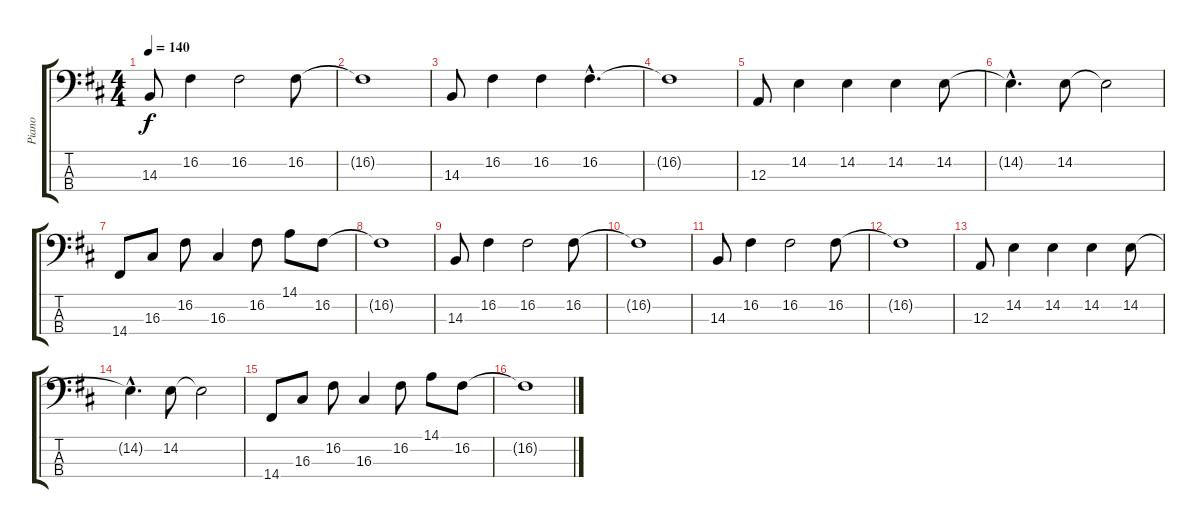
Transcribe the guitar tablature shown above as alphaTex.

\track ("Piano" "Piano") {instrument acousticgrandpiano}
\staff {score tabs}
\tuning (G2 D2 A1 E1) {hide}
\ts (4 4)
\tempo 140
\clef f4
\ks d
14.3.8{dy f instrument acousticgrandpiano} 16.2.4 16.2.2 16.2.8 |
16.2{t}.1 |
14.3.8 16.2.4 16.2.4 16.2{hac}.4{d} |
16.2{t}.1 |
12.3.8 14.2.4 14.2.4 14.2.4 14.2.8 |
14.2{hac t}.4{d} 14.2.8 14.2{t}.2 |
14.4.8 16.3.8 16.2.8 16.3.4 16.2.8 14.1.8 16.2.8 |
16.2{t}.1 |
14.3.8 16.2.4 16.2.2 16.2.8 |
16.2{t}.1 |
14.3.8 16.2.4 16.2.2 16.2.8 |
16.2{t}.1 |
12.3.8 14.2.4 14.2.4 14.2.4 14.2.8 |
14.2{hac t}.4{d} 14.2.8 14.2{t}.2 |
14.4.8 16.3.8 16.2.8 16.3.4 16.2.8 14.1.8 16.2.8 |
16.2{t}.1
